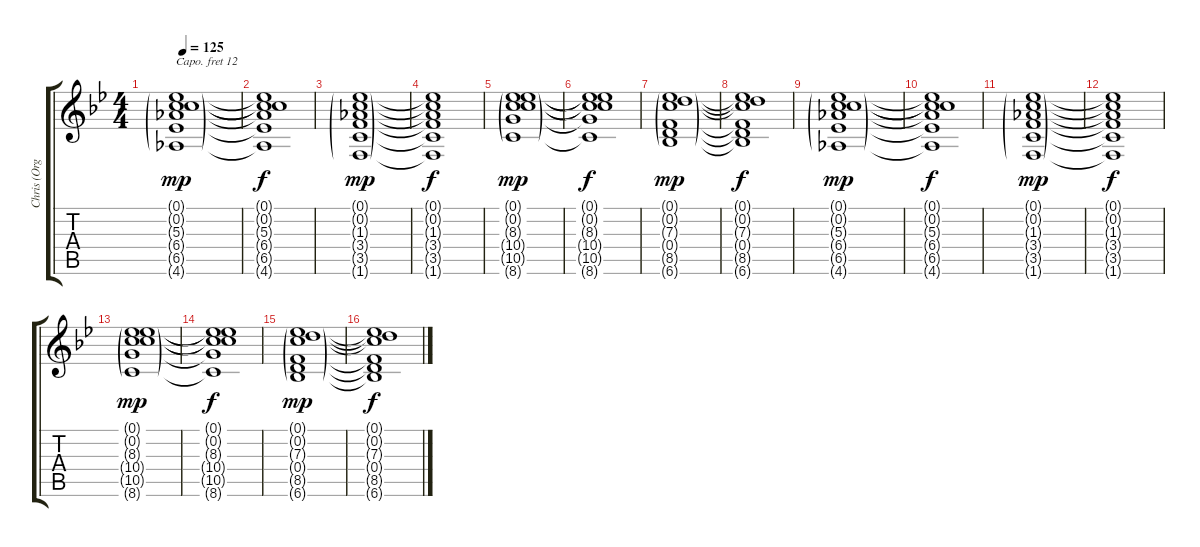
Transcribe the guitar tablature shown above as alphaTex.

\track ("Chris (Organ)" "Chris (Org") {instrument drawbarorgan}
\staff {score tabs}
\capo 12
\tuning (Eb4 C4 G3 D3 A2 E2) {hide}
\ts (4 4)
\tempo 125
\clef g2
\ks bb
(0.1{g} 0.2{g} 5.3{g} 6.4{g} 6.5{g} 4.6{g}).1{dy mp} |
(0.1{t} 0.2{t} 5.3{t} 6.4{t} 6.5{t} 4.6{t}).1{dy f} |
(0.1{g} 0.2{g} 1.3{g} 3.4{g} 3.5{g} 1.6{g}).1{dy mp} |
(0.1{t} 0.2{t} 1.3{t} 3.4{t} 3.5{t} 1.6{t}).1{dy f} |
(0.1{g} 0.2{g} 8.3{g} 10.4{g} 10.5{g} 8.6{g}).1{dy mp} |
(0.1{t} 0.2{t} 8.3{t} 10.4{t} 10.5{t} 8.6{t}).1{dy f} |
(0.1{g} 0.2{g} 7.3{g} 0.4{g} 8.5{g} 6.6{g}).1{dy mp} |
(0.1{t} 0.2{t} 7.3{t} 0.4{t} 8.5{t} 6.6{t}).1{dy f} |
(0.1{g} 0.2{g} 5.3{g} 6.4{g} 6.5{g} 4.6{g}).1{dy mp} |
(0.1{t} 0.2{t} 5.3{t} 6.4{t} 6.5{t} 4.6{t}).1{dy f} |
(0.1{g} 0.2{g} 1.3{g} 3.4{g} 3.5{g} 1.6{g}).1{dy mp} |
(0.1{t} 0.2{t} 1.3{t} 3.4{t} 3.5{t} 1.6{t}).1{dy f} |
(0.1{g} 0.2{g} 8.3{g} 10.4{g} 10.5{g} 8.6{g}).1{dy mp} |
(0.1{t} 0.2{t} 8.3{t} 10.4{t} 10.5{t} 8.6{t}).1{dy f} |
(0.1{g} 0.2{g} 7.3{g} 0.4{g} 8.5{g} 6.6{g}).1{dy mp} |
(0.1{t} 0.2{t} 7.3{t} 0.4{t} 8.5{t} 6.6{t}).1{dy f}
